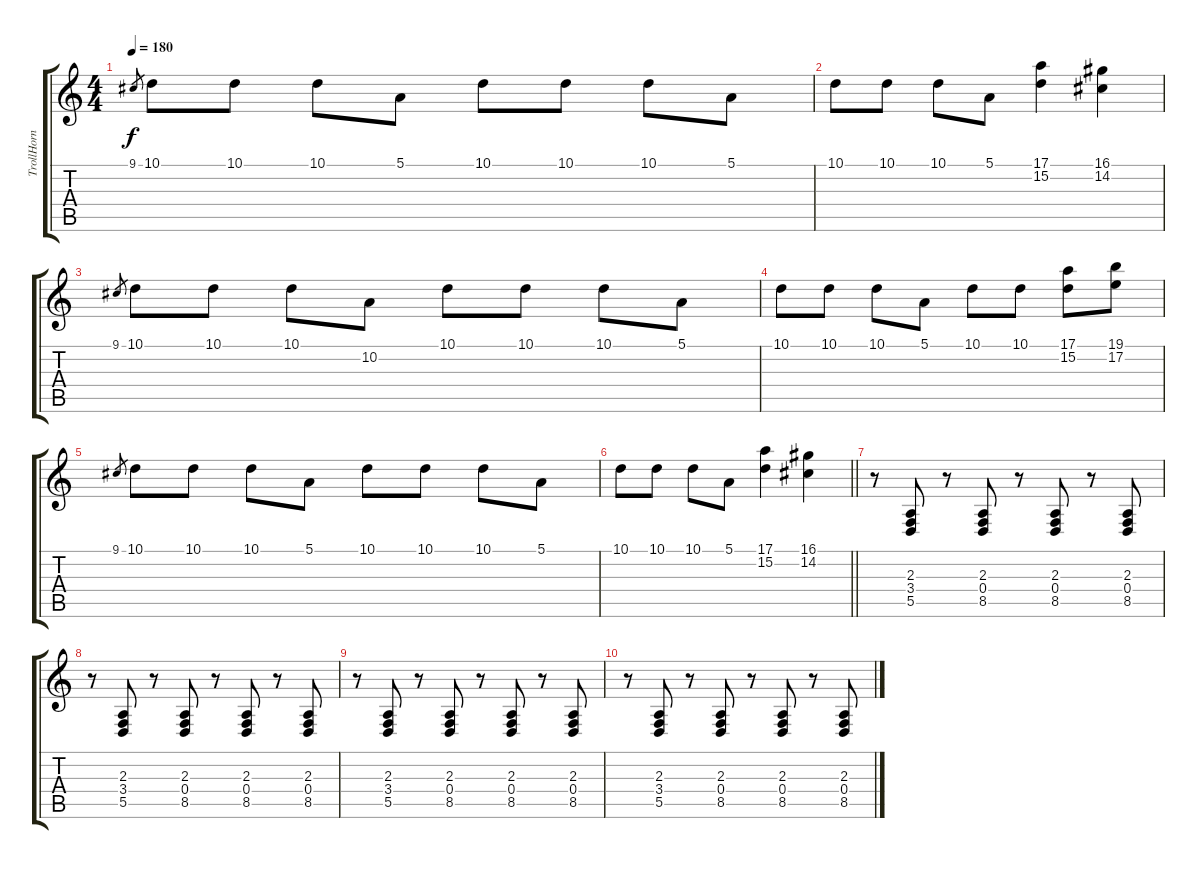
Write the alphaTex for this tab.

\track ("TrollHorn" "TrollHorn") {instrument stringensemble1}
\staff {score tabs}
\tuning (E4 B3 G3 D3 A2 E2) {hide}
\ts (4 4)
\tempo 180
\clef g2
\ks c
9.1.8{gr dy f} 10.1.8 10.1.8 10.1.8 5.1.8 10.1.8 10.1.8 10.1.8 5.1.8 |
10.1.8 10.1.8 10.1.8 5.1.8 (17.1 15.2).4 (16.1 14.2).4 |
9.1.8{gr} 10.1.8 10.1.8 10.1.8 10.2.8 10.1.8 10.1.8 10.1.8 5.1.8 |
10.1.8 10.1.8 10.1.8 5.1.8 10.1.8 10.1.8 (17.1 15.2).8 (19.1 17.2).8 |
9.1.8{gr} 10.1.8 10.1.8 10.1.8 5.1.8 10.1.8 10.1.8 10.1.8 5.1.8 |
\barLineRight lightlight
10.1.8 10.1.8 10.1.8 5.1.8 (17.1 15.2).4 (16.1 14.2).4 |
r.8 (2.3 3.4 5.5).8 r.8 (2.3 0.4 8.5).8 r.8 (2.3 0.4 8.5).8 r.8 (2.3 0.4 8.5).8 |
r.8 (2.3 3.4 5.5).8 r.8 (2.3 0.4 8.5).8 r.8 (2.3 0.4 8.5).8 r.8 (2.3 0.4 8.5).8 |
r.8 (2.3 3.4 5.5).8 r.8 (2.3 0.4 8.5).8 r.8 (2.3 0.4 8.5).8 r.8 (2.3 0.4 8.5).8 |
r.8 (2.3 3.4 5.5).8 r.8 (2.3 0.4 8.5).8 r.8 (2.3 0.4 8.5).8 r.8 (2.3 0.4 8.5).8
